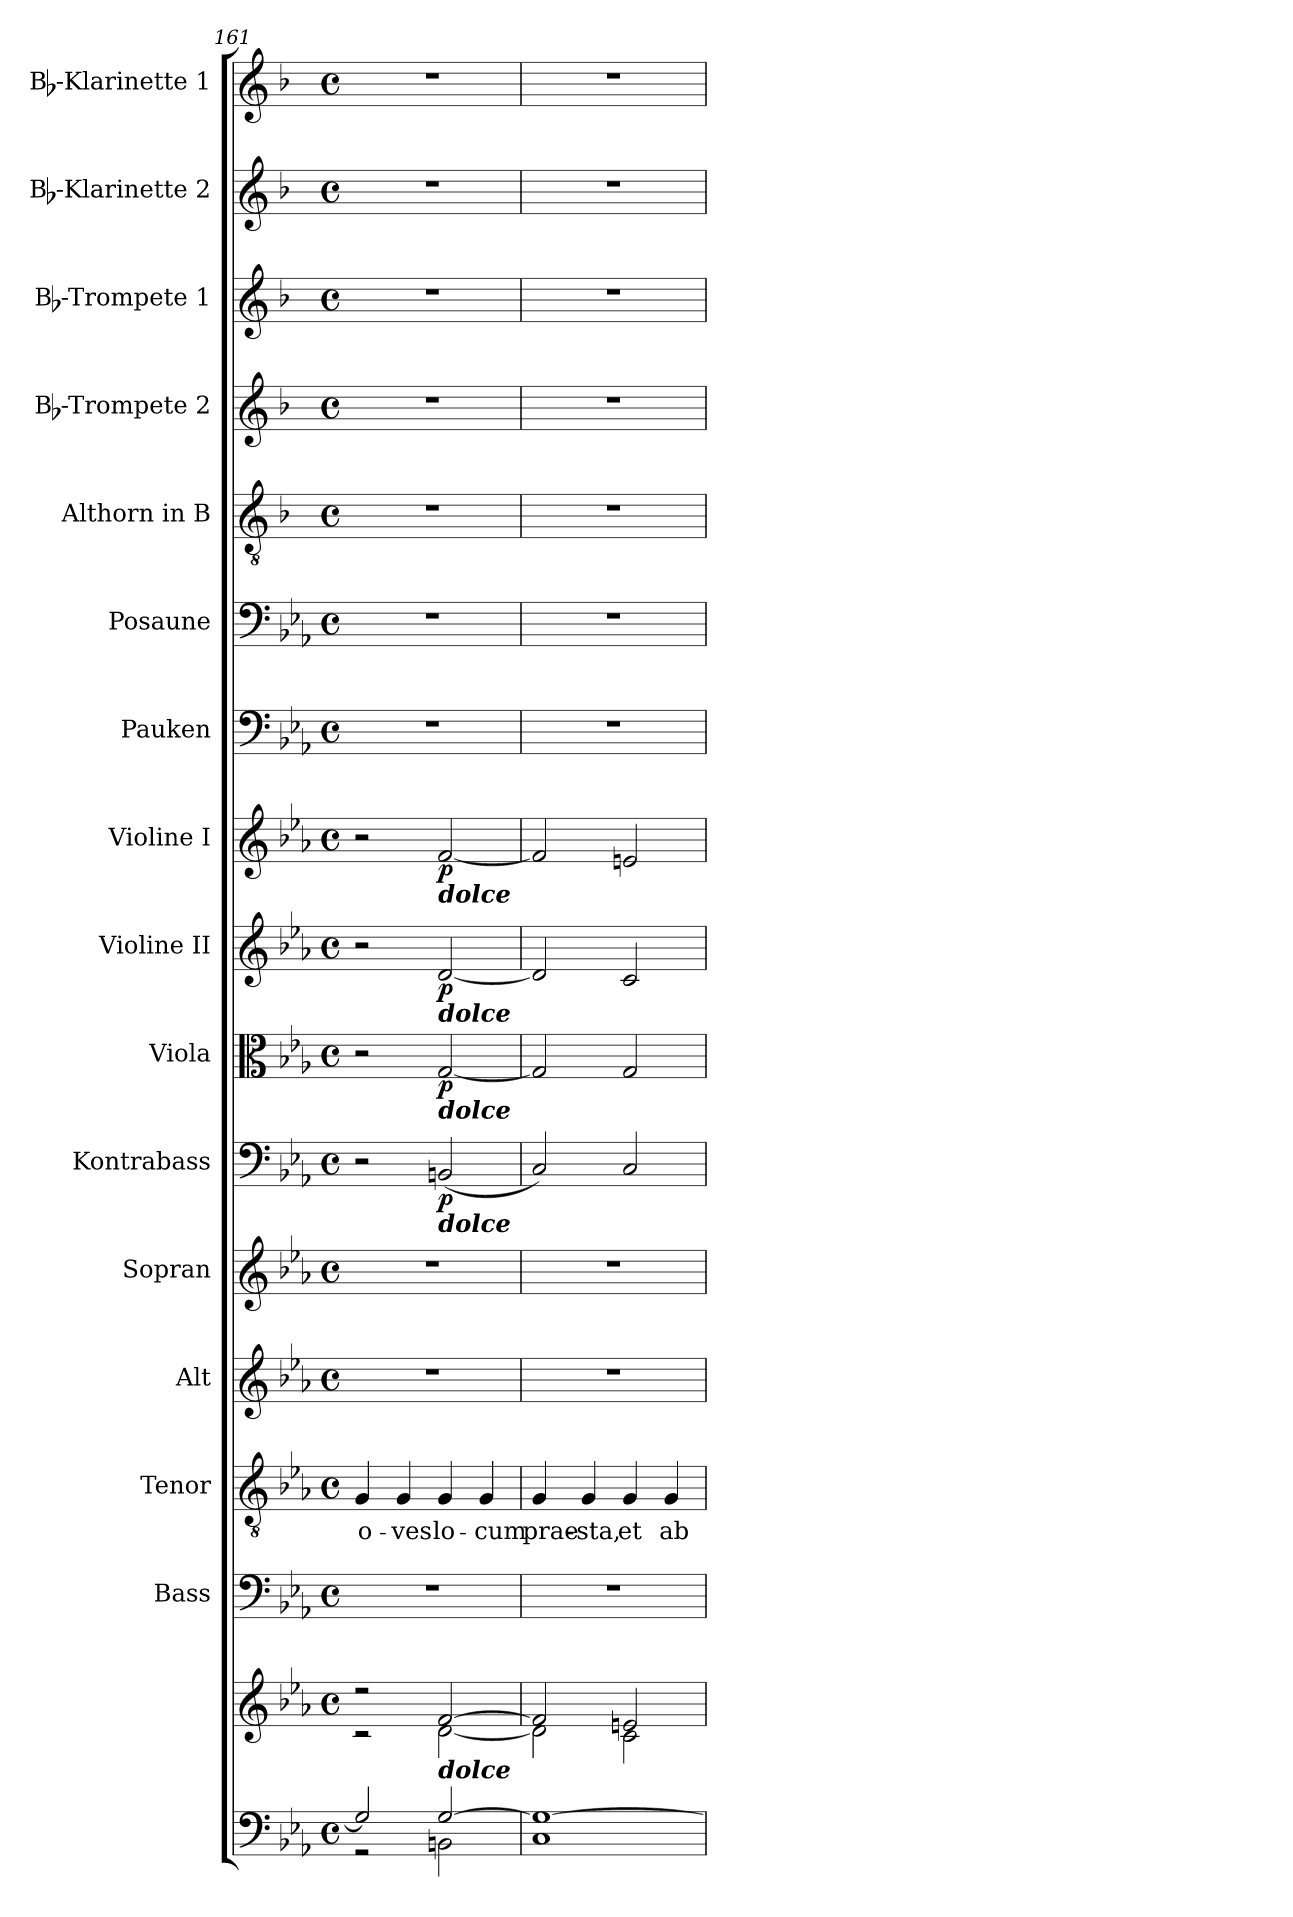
**kern	**kern	**kern	**kern	**text	**kern	**kern	**kern	**dynam	**kern	**dynam	**kern	**dynam	**kern	**dynam	**kern	**kern	**kern	**kern	**kern	**kern	**kern
*part16	*part16	*part15	*part14	*part14	*part13	*part12	*part11	*part11	*part10	*part10	*part9	*part9	*part8	*part8	*part7	*part6	*part5	*part4	*part3	*part2	*part1
*staff17	*staff16	*staff15	*staff14	*staff14	*staff13	*staff12	*staff11	*staff11	*staff10	*staff10	*staff9	*staff9	*staff8	*staff8	*staff7	*staff6	*staff5	*staff4	*staff3	*staff2	*staff1
*	*	*I"Bass	*I"Tenor	*	*I"Alt	*I"Sopran	*I"Kontrabass	*	*I"Viola	*	*I"Violine II	*	*I"Violine I	*	*I"Pauken	*I"Posaune	*I"Althorn in B	*I"Bb-Trompete 2	*I"Bb-Trompete 1	*I"Bb-Klarinette 2	*I"Bb-Klarinette 1
*	*	*I'B.	*I'T.	*	*I'A.	*I'S.	*I'Kb.	*	*I'Vla.	*	*I'Vl. II	*	*I'Vl. I	*	*I'Pk.	*I'Pos.	*	*I'Bb Trp. 2	*I'Bb Trp. 1	*I'Bb Kl. 2	*I'Bb Kl. 1
*clefF4	*clefG2	*clefF4	*clefGv2	*	*clefG2	*clefG2	*clefF4	*	*clefC3	*	*clefG2	*	*clefG2	*	*clefF4	*clefF4	*clefGv2	*clefG2	*clefG2	*clefG2	*clefG2
*	*	*	*	*	*	*	*ITrd7c12	*	*	*	*	*	*	*	*	*	*ITrd1c2	*ITrd1c2	*ITrd1c2	*ITrd1c2	*ITrd1c2
*k[b-e-a-]	*k[b-e-a-]	*k[b-e-a-]	*k[b-e-a-]	*	*k[b-e-a-]	*k[b-e-a-]	*k[b-e-a-]	*	*k[b-e-a-]	*	*k[b-e-a-]	*	*k[b-e-a-]	*	*k[b-e-a-]	*k[b-e-a-]	*k[b-e-a-]	*k[b-e-a-]	*k[b-e-a-]	*k[b-e-a-]	*k[b-e-a-]
*E-:	*E-:	*E-:	*E-:	*	*E-:	*E-:	*E-:	*	*E-:	*	*E-:	*	*E-:	*	*E-:	*E-:	*E-:	*E-:	*E-:	*E-:	*E-:
*M4/4	*M4/4	*M4/4	*M4/4	*	*M4/4	*M4/4	*M4/4	*	*M4/4	*	*M4/4	*	*M4/4	*	*M4/4	*M4/4	*M4/4	*M4/4	*M4/4	*M4/4	*M4/4
*met(c)	*met(c)	*met(c)	*met(c)	*	*met(c)	*met(c)	*met(c)	*	*met(c)	*	*met(c)	*	*met(c)	*	*met(c)	*met(c)	*met(c)	*met(c)	*met(c)	*met(c)	*met(c)
=161	=161	=161	=161	=161	=161	=161	=161	=161	=161	=161	=161	=161	=161	=161	=161	=161	=161	=161	=161	=161	=161
*^	*^	*	*	*	*	*	*	*	*	*	*	*	*	*	*	*	*	*	*	*	*
!	!	!	!	!	!	!LO:LY:b	!	!	!	!	!	!	!	!	!	!	!	!	!	!	!	!	!
2G/]	2rAA	2r	2r	1r	4G/	o-	1r	1r	2r	.	2r	.	2r	.	2r	.	1r	1r	1r	1r	1r	1r	1r
!	!	!	!	!	!	!LO:LY:b	!	!	!	!	!	!	!	!	!	!	!	!	!	!	!	!	!
.	.	.	.	.	4G/	-ves	.	.	.	.	.	.	.	.	.	.	.	.	.	.	.	.	.
!	!	!	!	!	!	!	!	!	!	!	!	!	!	!	!LO:TX:b:Bi:t=dolce	!	!	!	!	!	!	!	!
!	!	!	!	!	!	!	!	!	!	!	!	!	!LO:TX:b:Bi:t=dolce	!	!	!	!	!	!	!	!	!	!
!	!	!	!	!	!	!	!	!	!	!	!LO:TX:b:Bi:t=dolce	!	!	!	!	!	!	!	!	!	!	!	!
!	!	!	!	!	!	!	!	!	!LO:TX:b:Bi:t=dolce	!	!	!	!	!	!	!	!	!	!	!	!	!	!
!	!	!LO:TX:b:Bi:t=dolce	!	!	!	!	!	!	!	!	!	!	!	!	!	!	!	!	!	!	!	!	!
!	!	!	!	!	!	!LO:LY:b	!	!	!	!LO:DY:b	!	!LO:DY:b	!	!LO:DY:b	!	!LO:DY:b	!	!	!	!	!	!	!
[>2G/	2BBn\	[>2f/	[<2d\	.	4G/	lo-	.	.	(<2BBBn/	p	[2G/	p	[2d/	p	[2f/	p	.	.	.	.	.	.	.
!	!	!	!	!	!	!LO:LY:b	!	!	!	!	!	!	!	!	!	!	!	!	!	!	!	!	!
.	.	.	.	.	4G/	-cum	.	.	.	.	.	.	.	.	.	.	.	.	.	.	.	.	.
=162	=162	=162	=162	=162	=162	=162	=162	=162	=162	=162	=162	=162	=162	=162	=162	=162	=162	=162	=162	=162	=162	=162	=162
!	!	!	!	!	!	!LO:LY:b	!	!	!	!	!	!	!	!	!	!	!	!	!	!	!	!	!
1G_	1C	2f/]	2d\]	1r	4G/	prae-	1r	1r	2CC/)	.	2G/]	.	2d/]	.	2f/]	.	1r	1r	1r	1r	1r	1r	1r
!	!	!	!	!	!	!LO:LY:b	!	!	!	!	!	!	!	!	!	!	!	!	!	!	!	!	!
.	.	.	.	.	4G/	-sta,	.	.	.	.	.	.	.	.	.	.	.	.	.	.	.	.	.
!	!	!	!	!	!	!LO:LY:b	!	!	!	!	!	!	!	!	!	!	!	!	!	!	!	!	!
.	.	2en/	2c\	.	4G/	et	.	.	2CC/	.	2G/	.	2c/	.	2en/	.	.	.	.	.	.	.	.
!	!	!	!	!	!	!LO:LY:b	!	!	!	!	!	!	!	!	!	!	!	!	!	!	!	!	!
.	.	.	.	.	4G/	ab	.	.	.	.	.	.	.	.	.	.	.	.	.	.	.	.	.
*v	*v	*	*	*	*	*	*	*	*	*	*	*	*	*	*	*	*	*	*	*	*	*	*
*	*v	*v	*	*	*	*	*	*	*	*	*	*	*	*	*	*	*	*	*	*	*	*
=	=	=	=	=	=	=	=	=	=	=	=	=	=	=	=	=	=	=	=	=	=
*-	*-	*-	*-	*-	*-	*-	*-	*-	*-	*-	*-	*-	*-	*-	*-	*-	*-	*-	*-	*-	*-
